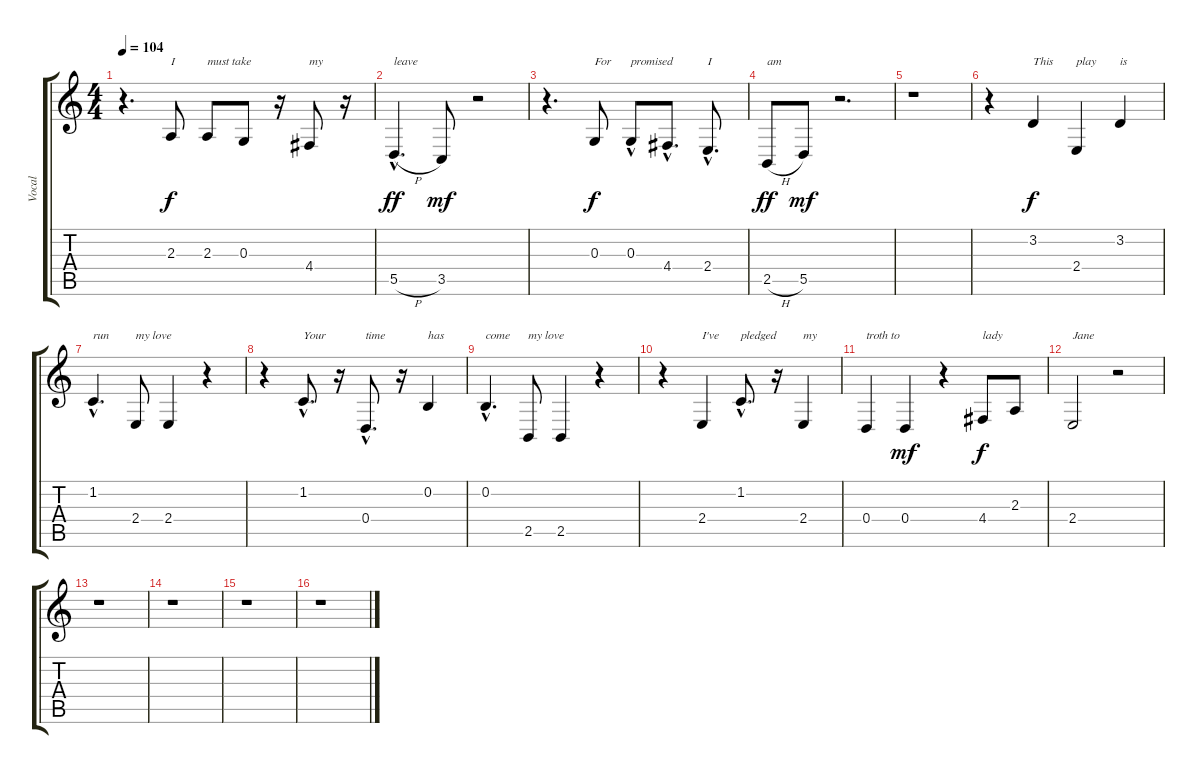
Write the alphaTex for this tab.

\track ("Vocal" "Vocal") {instrument trumpet}
\staff {score tabs}
\tuning (E4 B3 G3 D3 A2 E2) {hide}
\ts (4 4)
\tempo 104
\clef g2
\ks c
r.4{d dy mf} 2.3.8{txt "I" dy f} 2.3.8{txt "must take"} 0.3.8 r.16 4.4.8{txt "my"} r.16 |
5.5{h hac}.4{d txt "leave" dy ff} 3.5.8{dy mf} r.2 |
r.4{d} 0.3.8{txt "For" dy f} 0.3{hac}.8{txt "promised"} 4.4{hac}.8{d} 2.4{hac}.8{d txt "I"} |
2.5{h}.8{txt "am" dy ff} 5.5.8{dy mf} r.2{d} |
r.1 |
r.4 3.2.4{txt "This" dy f} 2.4.4{txt "play"} 3.2.4{txt "is"} |
1.2{hac}.4{d txt "run"} 2.4.8{txt "my love"} 2.4.4 r.4 |
r.4 1.2{hac}.8{d txt "Your"} r.16 0.4{hac}.8{d txt "time"} r.16 0.2.4{txt "has"} |
0.2{hac}.4{d txt "come"} 2.5.8{txt "my love"} 2.5.4 r.4 |
r.4 2.4.4{txt "I've"} 1.2{hac}.8{d txt "pledged"} r.16 2.4.4{txt "my"} |
0.4.4{txt "troth to"} 0.4.4{dy mf} r.4 4.4.8{txt "lady" dy f} 2.3.8 |
2.4.2{txt "Jane"} r.2 |
r.1 |
r.1 |
r.1 |
r.1
